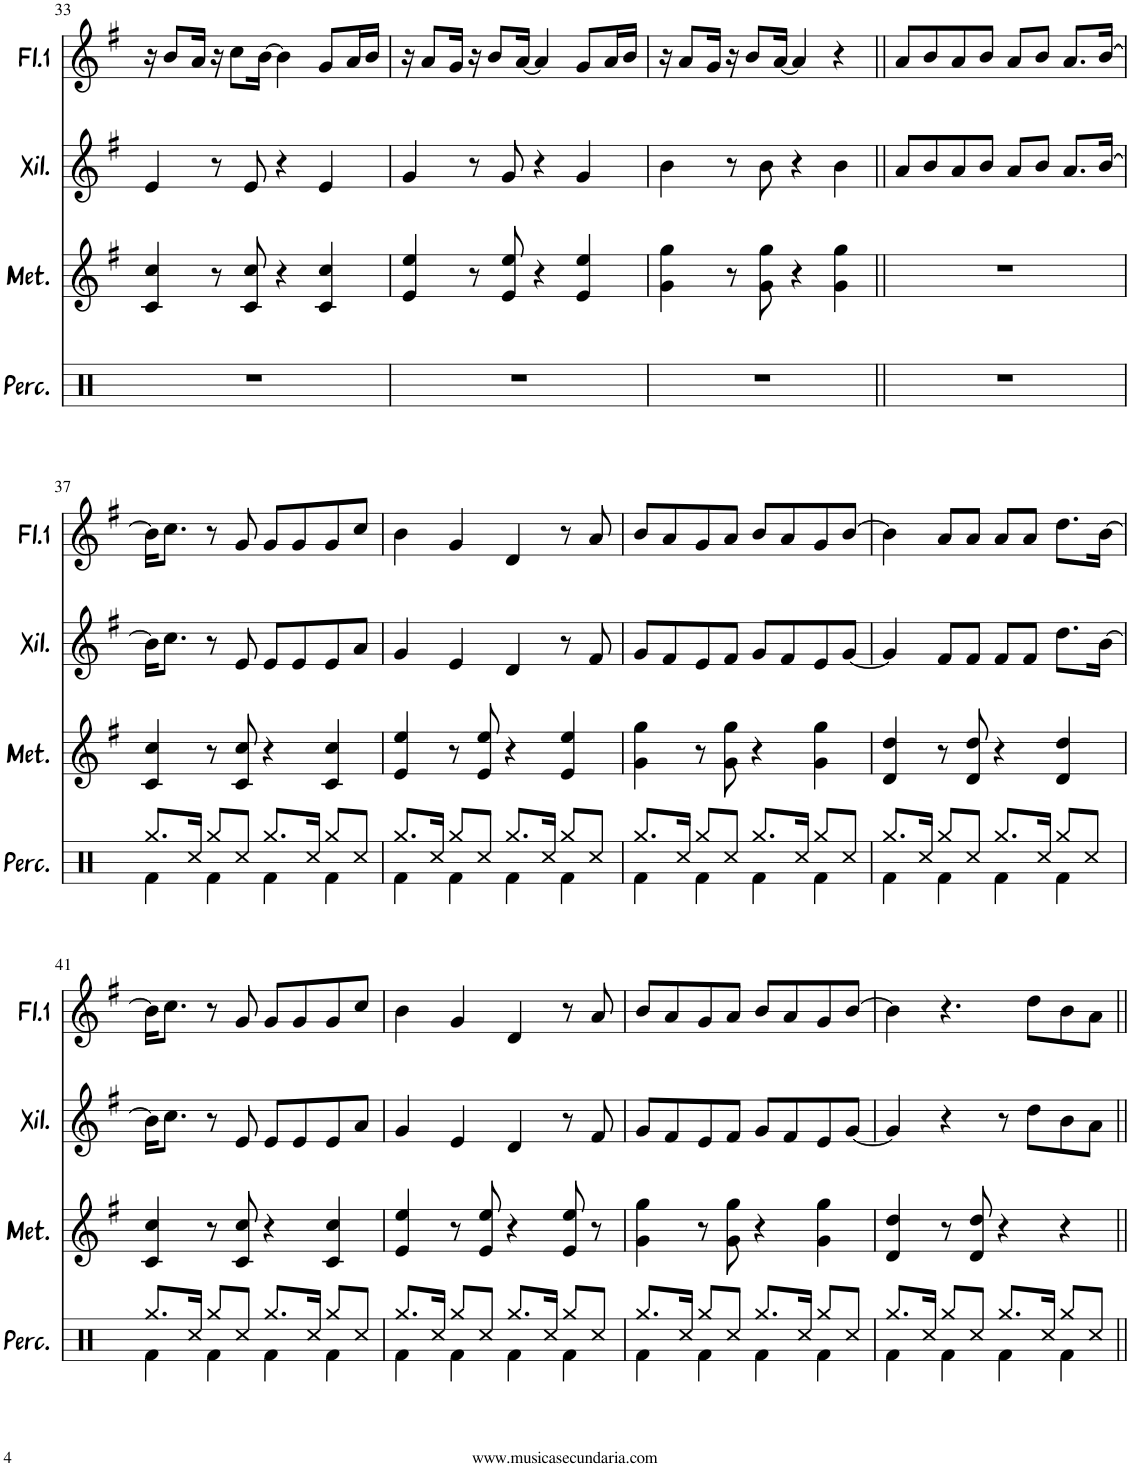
**kern	**kern	**kern	**kern
*part4	*part3	*part2	*part1
*staff4	*staff3	*staff2	*staff1
*I"Percusión	*I"Metalófono	*I"Xilófono	*I"Flauta 1
*I'Perc.	*I'Met.	*I'Xil.	*I'Fl.1
!!LO:PB:g=z
*clefX	*clefG2	*clefG2	*clefG2
*	*	*Trd-7c-12	*
*k[]	*k[f#]	*k[f#]	*k[f#]
*M4/4	*M4/4	*M4/4	*M4/4
=33	=33	=33	=33
1r	4c/ 4cc/	4e/	16r
.	.	.	8b/L
.	.	.	16a/Jk
.	8r	8r	16r
.	.	.	8cc\L
.	8c/ 8cc/	8e/	.
.	.	.	[16b\Jk
.	4r	4r	4b\]
.	4c/ 4cc/	4e/	8g/L
.	.	.	16a/L
.	.	.	16b/JJ
=34	=34	=34	=34
1r	4e/ 4ee/	4g/	16r
.	.	.	8a/L
.	.	.	16g/Jk
.	8r	8r	16r
.	.	.	8b/L
.	8e/ 8ee/	8g/	.
.	.	.	[16a/Jk
.	4r	4r	4a/]
.	4e/ 4ee/	4g/	8g/L
.	.	.	16a/L
.	.	.	16b/JJ
=35	=35	=35	=35
1r	4g\ 4gg\	4b\	16r
.	.	.	8a/L
.	.	.	16g/Jk
.	8r	8r	16r
.	.	.	8b/L
.	8g\ 8gg\	8b\	.
.	.	.	[16a/Jk
.	4r	4r	4a/]
.	4g\ 4gg\	4b\	4r
=36||	=36||	=36||	=36||
1r	1r	8a/L	8a/L
.	.	8b/	8b/
.	.	8a/	8a/
.	.	8b/J	8b/J
.	.	8a/L	8a/L
.	.	8b/J	8b/J
.	.	8.a/L	8.a/L
.	.	[16b/Jk	[16b/Jk
!!LO:LB:g=z
=37	=37	=37	=37
*^	*	*	*
8.Rgg/L	4Rf\	4c/ 4cc/	16b\KL]	16b\KL]
.	.	.	8.cc\J	8.cc\J
16Rcc/Jk	.	.	.	.
8Rgg/L	4Rf\	8r	8r	8r
8Rcc/J	.	8c/ 8cc/	8e/	8g/
8.Rgg/L	4Rf\	4r	8e/L	8g/L
.	.	.	8e/	8g/
16Rcc/Jk	.	.	.	.
8Rgg/L	4Rf\	4c/ 4cc/	8e/	8g/
8Rcc/J	.	.	8a/J	8cc/J
=38	=38	=38	=38	=38
8.Rgg/L	4Rf\	4e/ 4ee/	4g/	4b\
16Rcc/Jk	.	.	.	.
8Rgg/L	4Rf\	8r	4e/	4g/
8Rcc/J	.	8e/ 8ee/	.	.
8.Rgg/L	4Rf\	4r	4d/	4d/
16Rcc/Jk	.	.	.	.
8Rgg/L	4Rf\	4e/ 4ee/	8r	8r
8Rcc/J	.	.	8f#/	8a/
=39	=39	=39	=39	=39
8.Rgg/L	4Rf\	4g\ 4gg\	8g/L	8b/L
.	.	.	8f#/	8a/
16Rcc/Jk	.	.	.	.
8Rgg/L	4Rf\	8r	8e/	8g/
8Rcc/J	.	8g\ 8gg\	8f#/J	8a/J
8.Rgg/L	4Rf\	4r	8g/L	8b/L
.	.	.	8f#/	8a/
16Rcc/Jk	.	.	.	.
8Rgg/L	4Rf\	4g\ 4gg\	8e/	8g/
8Rcc/J	.	.	[8g/J	[8b/J
=40	=40	=40	=40	=40
8.Rgg/L	4Rf\	4d/ 4dd/	4g/]	4b\]
16Rcc/Jk	.	.	.	.
8Rgg/L	4Rf\	8r	8f#/L	8a/L
8Rcc/J	.	8d/ 8dd/	8f#/J	8a/J
8.Rgg/L	4Rf\	4r	8f#/L	8a/L
.	.	.	8f#/J	8a/J
16Rcc/Jk	.	.	.	.
8Rgg/L	4Rf\	4d/ 4dd/	8.dd\L	8.dd\L
8Rcc/J	.	.	.	.
.	.	.	[16b\Jk	[16b\Jk
!!LO:LB:g=z
=41	=41	=41	=41	=41
8.Rgg/L	4Rf\	4c/ 4cc/	16b\KL]	16b\KL]
.	.	.	8.cc\J	8.cc\J
16Rcc/Jk	.	.	.	.
8Rgg/L	4Rf\	8r	8r	8r
8Rcc/J	.	8c/ 8cc/	8e/	8g/
8.Rgg/L	4Rf\	4r	8e/L	8g/L
.	.	.	8e/	8g/
16Rcc/Jk	.	.	.	.
8Rgg/L	4Rf\	4c/ 4cc/	8e/	8g/
8Rcc/J	.	.	8a/J	8cc/J
=42	=42	=42	=42	=42
8.Rgg/L	4Rf\	4e/ 4ee/	4g/	4b\
16Rcc/Jk	.	.	.	.
8Rgg/L	4Rf\	8r	4e/	4g/
8Rcc/J	.	8e/ 8ee/	.	.
8.Rgg/L	4Rf\	4r	4d/	4d/
16Rcc/Jk	.	.	.	.
8Rgg/L	4Rf\	8e/ 8ee/	8r	8r
8Rcc/J	.	8r	8f#/	8a/
=43	=43	=43	=43	=43
8.Rgg/L	4Rf\	4g\ 4gg\	8g/L	8b/L
.	.	.	8f#/	8a/
16Rcc/Jk	.	.	.	.
8Rgg/L	4Rf\	8r	8e/	8g/
8Rcc/J	.	8g\ 8gg\	8f#/J	8a/J
8.Rgg/L	4Rf\	4r	8g/L	8b/L
.	.	.	8f#/	8a/
16Rcc/Jk	.	.	.	.
8Rgg/L	4Rf\	4g\ 4gg\	8e/	8g/
8Rcc/J	.	.	[8g/J	[8b/J
=44	=44	=44	=44	=44
8.Rgg/L	4Rf\	4d/ 4dd/	4g/]	4b\]
16Rcc/Jk	.	.	.	.
8Rgg/L	4Rf\	8r	4r	4.r
8Rcc/J	.	8d/ 8dd/	.	.
8.Rgg/L	4Rf\	4r	8r	.
.	.	.	8dd\L	8dd\L
16Rcc/Jk	.	.	.	.
8Rgg/L	4Rf\	4r	8b\	8b\
8Rcc/J	.	.	8a\J	8a\J
*v	*v	*	*	*
=||	=||	=||	=||
*-	*-	*-	*-
